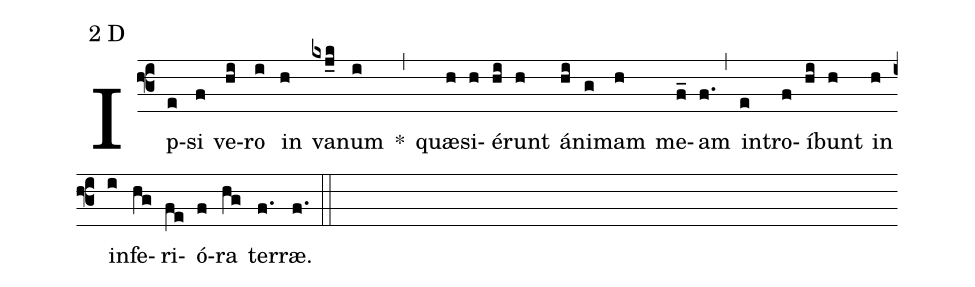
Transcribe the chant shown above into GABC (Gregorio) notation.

mode:2 D;
%%
(f3) Ip(e)si(f) ve(hi)ro(i) in(h) va(kxj_k)num(i) *(,) quæ(h)si(h)é(hi)runt(h) á(hi)ni(g)mam(h) me(f_)am(f.) (,) in(e)tro(f)í(hi)bunt(h) in(h) in(i)fe(hg)ri(fe)ó(f)ra(hg) ter(f.)ræ.(f.) (::)
